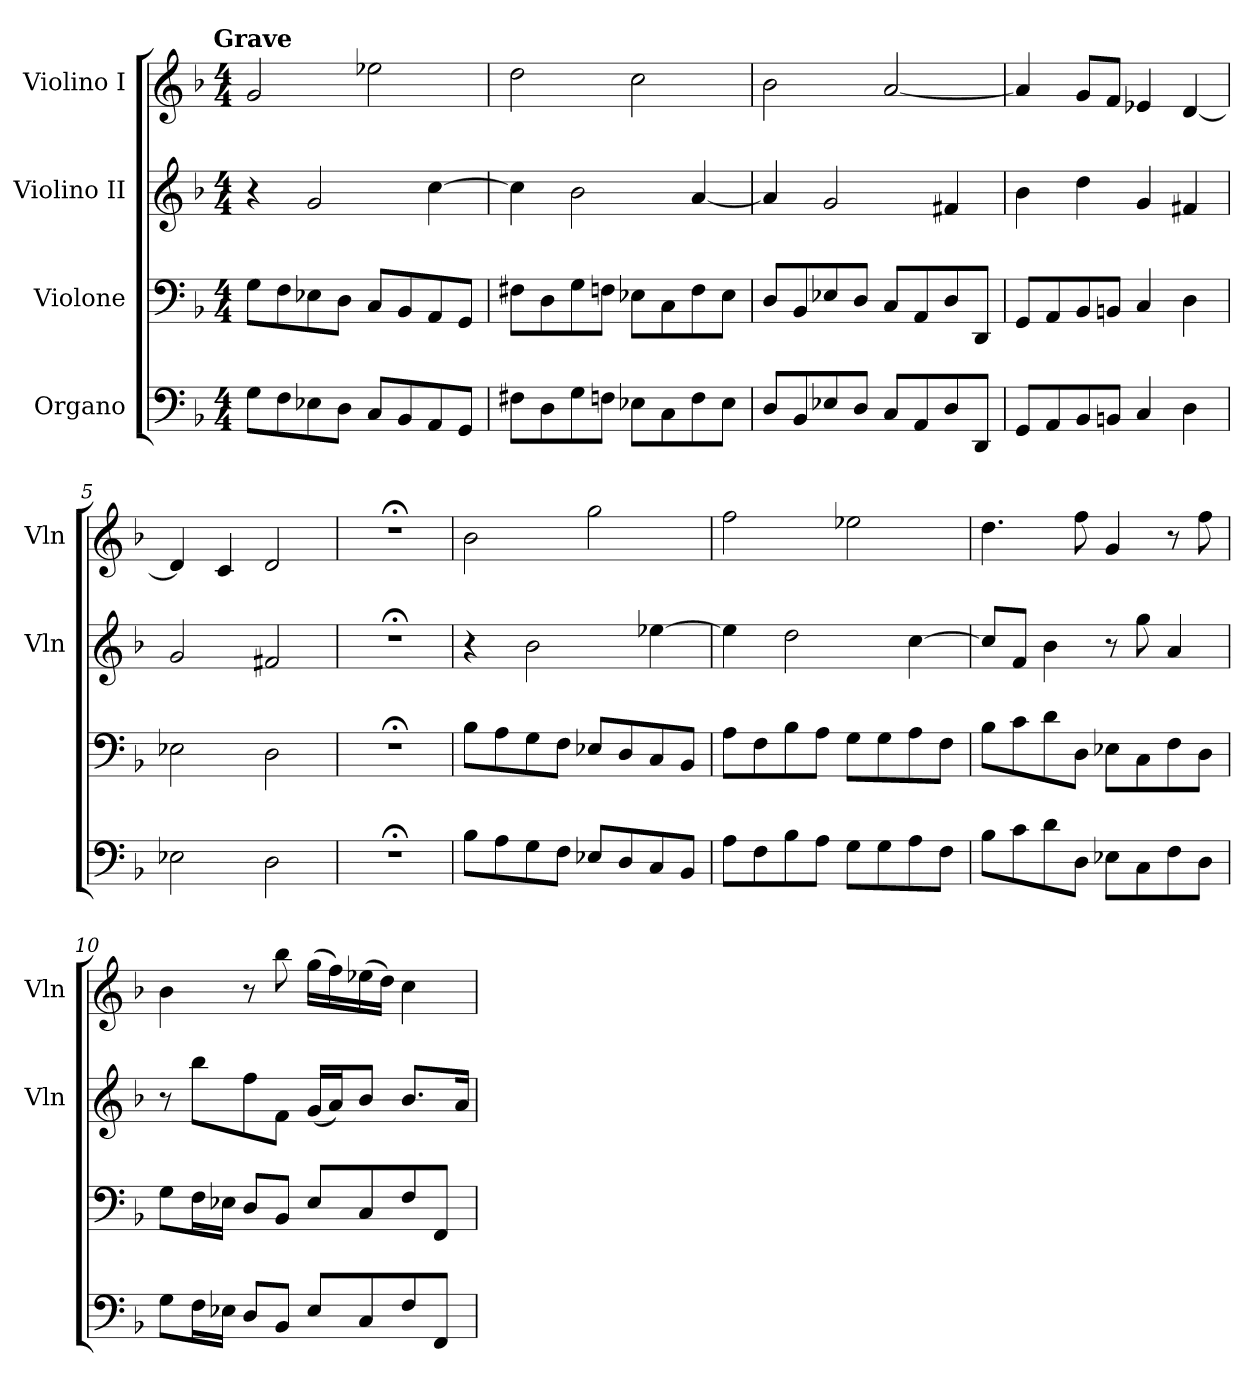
**kern	**kern	**kern	**kern
*part4	*part3	*part2	*part1
*staff4	*staff3	*staff2	*staff1
*I"Organo	*I"Violone	*I"Violino II	*I"Violino I
*	*	*I'Vln	*I'Vln
*clefF4	*clefF4	*clefG2	*clefG2
*k[b-]	*k[b-]	*k[b-]	*k[b-]
!!LO:TX:omd:t=Grave
*M4/4	*M4/4	*M4/4	*M4/4
*MM40	*MM40	*MM40	*MM40
=1	=1	=1	=1
8GL	8GL	4r	2g
8F	8F	.	.
8E-X	8E-X	2g	.
8DJ	8DJ	.	.
8CL	8CL	.	2ee-X
8BB-	8BB-	.	.
8AA	8AA	[4cc	.
8GGJ	8GGJ	.	.
=2	=2	=2	=2
8F#XL	8F#XL	4cc]	2dd
8D	8D	.	.
8G	8G	2b-	.
8FnJ	8FnJ	.	.
8E-XL	8E-XL	.	2cc
8C	8C	.	.
8F	8F	[4a	.
8E-J	8E-J	.	.
=3	=3	=3	=3
8DL	8DL	4a]	2b-
8BB-	8BB-	.	.
8E-X	8E-X	2g	.
8DJ	8DJ	.	.
8CL	8CL	.	[2a
8AA	8AA	.	.
8D	8D	4f#X	.
8DDJ	8DDJ	.	.
=4	=4	=4	=4
8GGL	8GGL	4b-	4a]
8AA	8AA	.	.
8BB-	8BB-	4dd	8gL
8BBnJ	8BBnJ	.	8fJ
4C	4C	4g	4e-X
4D	4D	4f#X	[4d
=5	=5	=5	=5
2E-X	2E-X	2g	4d]
.	.	.	4c
2D	2D	2f#X	2d
=6	=6	=6	=6
1r;<	1r;<	1r;<	1r;<
=7	=7	=7	=7
8B-L	8B-L	4r	2b-
8A	8A	.	.
8G	8G	2b-	.
8FJ	8FJ	.	.
8E-XL	8E-XL	.	2gg
8D	8D	.	.
8C	8C	[4ee-X	.
8BB-J	8BB-J	.	.
=8	=8	=8	=8
8AL	8AL	4ee-]	2ff
8F	8F	.	.
8B-	8B-	2dd	.
8AJ	8AJ	.	.
8GL	8GL	.	2ee-X
8G	8G	.	.
8A	8A	[4cc	.
8FJ	8FJ	.	.
=9	=9	=9	=9
8B-L	8B-L	8ccL]	4.dd
8c	8c	8fJ	.
8d	8d	4b-	.
8DJ	8DJ	.	8ff
8E-XL	8E-XL	8r	4g
8C	8C	8gg	.
8F	8F	4a	8r
8DJ	8DJ	.	8ff
=10	=10	=10	=10
8GL	8GL	8r	4b-
16FL	16FL	8bb-L	.
16E-XJJ	16E-XJJ	.	.
8DL	8DL	8ff	8r
8BB-J	8BB-J	8fJ	8bb-
8E-L	8E-L	(16gLL	(16ggLL
.	.	16aJ)	16ff)
8C	8C	8b-J	(16ee-X
.	.	.	16ddJJ)
8F	8F	8.b-L	4cc
8FFJ	8FFJ	.	.
.	.	16aJk	.
=	=	=	=
*-	*-	*-	*-
